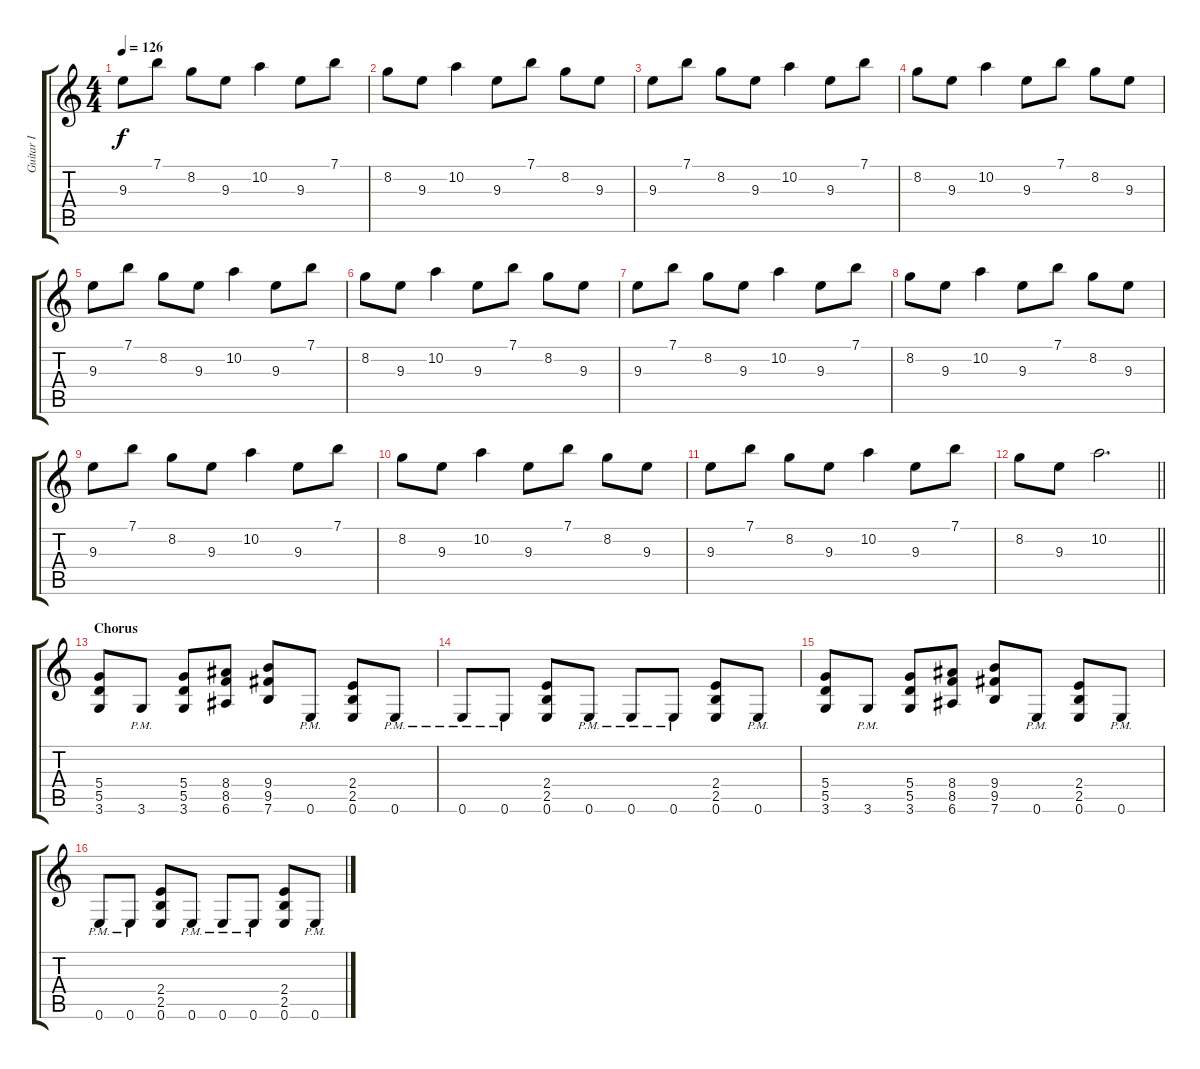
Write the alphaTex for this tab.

\track ("Guitar I" "Guitar I") {instrument distortionguitar}
\staff {score tabs}
\tuning (E4 B3 G3 D3 A2 E2) {hide}
\ts (4 4)
\tempo 126
\clef g2
\ks c
9.3.8{dy f} 7.1.8 8.2.8 9.3.8 10.2.4 9.3.8 7.1.8 |
8.2.8 9.3.8 10.2.4 9.3.8 7.1.8 8.2.8 9.3.8 |
9.3.8 7.1.8 8.2.8 9.3.8 10.2.4 9.3.8 7.1.8 |
8.2.8 9.3.8 10.2.4 9.3.8 7.1.8 8.2.8 9.3.8 |
9.3.8 7.1.8 8.2.8 9.3.8 10.2.4 9.3.8 7.1.8 |
8.2.8 9.3.8 10.2.4 9.3.8 7.1.8 8.2.8 9.3.8 |
9.3.8 7.1.8 8.2.8 9.3.8 10.2.4 9.3.8 7.1.8 |
8.2.8 9.3.8 10.2.4 9.3.8 7.1.8 8.2.8 9.3.8 |
9.3.8 7.1.8 8.2.8 9.3.8 10.2.4 9.3.8 7.1.8 |
8.2.8 9.3.8 10.2.4 9.3.8 7.1.8 8.2.8 9.3.8 |
9.3.8 7.1.8 8.2.8 9.3.8 10.2.4 9.3.8 7.1.8 |
\barLineRight lightlight
8.2.8 9.3.8 10.2.2{d} |
\section ("" "Chorus")
(5.4 5.5 3.6).8{instrument distortionguitar} 3.6{pm}.8 (5.4 5.5 3.6).8 (8.4 8.5 6.6).8 (9.4 9.5 7.6).8 0.6{pm}.8 (2.4 2.5 0.6).8 0.6{pm}.8 |
0.6{pm}.8 0.6{pm}.8 (2.4 2.5 0.6).8 0.6{pm}.8 0.6{pm}.8 0.6{pm}.8 (2.4 2.5 0.6).8 0.6{pm}.8 |
(5.4 5.5 3.6).8 3.6{pm}.8 (5.4 5.5 3.6).8 (8.4 8.5 6.6).8 (9.4 9.5 7.6).8 0.6{pm}.8 (2.4 2.5 0.6).8 0.6{pm}.8 |
0.6{pm}.8 0.6{pm}.8 (2.4 2.5 0.6).8 0.6{pm}.8 0.6{pm}.8 0.6{pm}.8 (2.4 2.5 0.6).8 0.6{pm}.8
